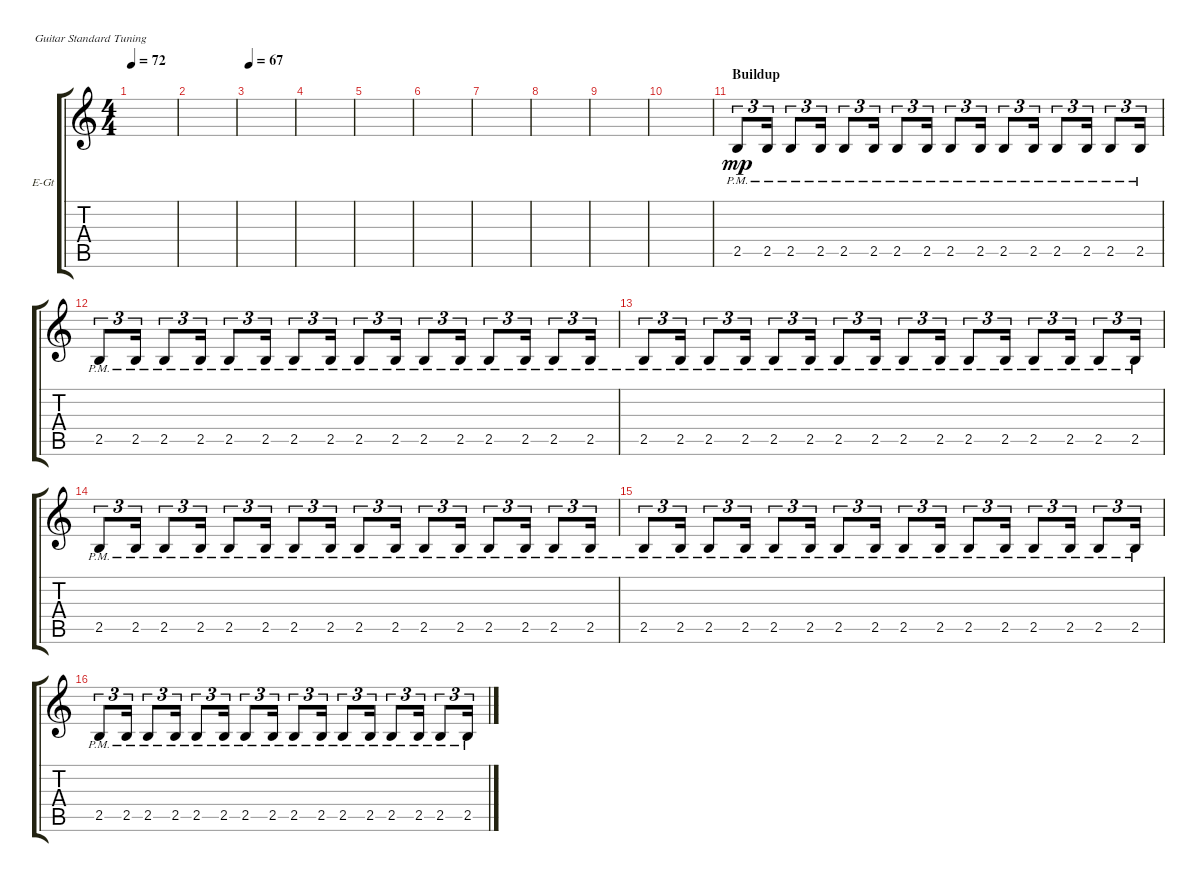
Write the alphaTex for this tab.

\bracketExtendMode groupsimilarinstruments
\firstSystemTrackNameOrientation horizontal
\otherSystemsTrackNameOrientation horizontal
\track ("David" "E-Gt") {instrument distortionguitar}
\staff {score tabs}
\tuning (E4 B3 G3 D3 A2 E2)
\ts (4 4)
\tempo 72
\clef g2
\ks c
|
|
\tempo 67
|
|
|
|
|
|
|
|
\section ("" "Buildup")
2.5{pm}.8{tu (3 2) dy mp} 2.5{pm}.16{tu (3 2)} 2.5{pm}.8{tu (3 2)} 2.5{pm}.16{tu (3 2)} 2.5{pm}.8{tu (3 2)} 2.5{pm}.16{tu (3 2)} 2.5{pm}.8{tu (3 2)} 2.5{pm}.16{tu (3 2)} 2.5{pm}.8{tu (3 2)} 2.5{pm}.16{tu (3 2)} 2.5{pm}.8{tu (3 2)} 2.5{pm}.16{tu (3 2)} 2.5{pm}.8{tu (3 2)} 2.5{pm}.16{tu (3 2)} 2.5{pm}.8{tu (3 2)} 2.5{pm}.16{tu (3 2)} |
2.5{pm}.8{tu (3 2)} 2.5{pm}.16{tu (3 2)} 2.5{pm}.8{tu (3 2)} 2.5{pm}.16{tu (3 2)} 2.5{pm}.8{tu (3 2)} 2.5{pm}.16{tu (3 2)} 2.5{pm}.8{tu (3 2)} 2.5{pm}.16{tu (3 2)} 2.5{pm}.8{tu (3 2)} 2.5{pm}.16{tu (3 2)} 2.5{pm}.8{tu (3 2)} 2.5{pm}.16{tu (3 2)} 2.5{pm}.8{tu (3 2)} 2.5{pm}.16{tu (3 2)} 2.5{pm}.8{tu (3 2)} 2.5{pm}.16{tu (3 2)} |
2.5{pm}.8{tu (3 2)} 2.5{pm}.16{tu (3 2)} 2.5{pm}.8{tu (3 2)} 2.5{pm}.16{tu (3 2)} 2.5{pm}.8{tu (3 2)} 2.5{pm}.16{tu (3 2)} 2.5{pm}.8{tu (3 2)} 2.5{pm}.16{tu (3 2)} 2.5{pm}.8{tu (3 2)} 2.5{pm}.16{tu (3 2)} 2.5{pm}.8{tu (3 2)} 2.5{pm}.16{tu (3 2)} 2.5{pm}.8{tu (3 2)} 2.5{pm}.16{tu (3 2)} 2.5{pm}.8{tu (3 2)} 2.5{pm}.16{tu (3 2)} |
2.5{pm}.8{tu (3 2)} 2.5{pm}.16{tu (3 2)} 2.5{pm}.8{tu (3 2)} 2.5{pm}.16{tu (3 2)} 2.5{pm}.8{tu (3 2)} 2.5{pm}.16{tu (3 2)} 2.5{pm}.8{tu (3 2)} 2.5{pm}.16{tu (3 2)} 2.5{pm}.8{tu (3 2)} 2.5{pm}.16{tu (3 2)} 2.5{pm}.8{tu (3 2)} 2.5{pm}.16{tu (3 2)} 2.5{pm}.8{tu (3 2)} 2.5{pm}.16{tu (3 2)} 2.5{pm}.8{tu (3 2)} 2.5{pm}.16{tu (3 2)} |
2.5{pm}.8{tu (3 2)} 2.5{pm}.16{tu (3 2)} 2.5{pm}.8{tu (3 2)} 2.5{pm}.16{tu (3 2)} 2.5{pm}.8{tu (3 2)} 2.5{pm}.16{tu (3 2)} 2.5{pm}.8{tu (3 2)} 2.5{pm}.16{tu (3 2)} 2.5{pm}.8{tu (3 2)} 2.5{pm}.16{tu (3 2)} 2.5{pm}.8{tu (3 2)} 2.5{pm}.16{tu (3 2)} 2.5{pm}.8{tu (3 2)} 2.5{pm}.16{tu (3 2)} 2.5{pm}.8{tu (3 2)} 2.5{pm}.16{tu (3 2)} |
2.5{pm}.8{tu (3 2)} 2.5{pm}.16{tu (3 2)} 2.5{pm}.8{tu (3 2)} 2.5{pm}.16{tu (3 2)} 2.5{pm}.8{tu (3 2)} 2.5{pm}.16{tu (3 2)} 2.5{pm}.8{tu (3 2)} 2.5{pm}.16{tu (3 2)} 2.5{pm}.8{tu (3 2)} 2.5{pm}.16{tu (3 2)} 2.5{pm}.8{tu (3 2)} 2.5{pm}.16{tu (3 2)} 2.5{pm}.8{tu (3 2)} 2.5{pm}.16{tu (3 2)} 2.5{pm}.8{tu (3 2)} 2.5{pm}.16{tu (3 2)}
